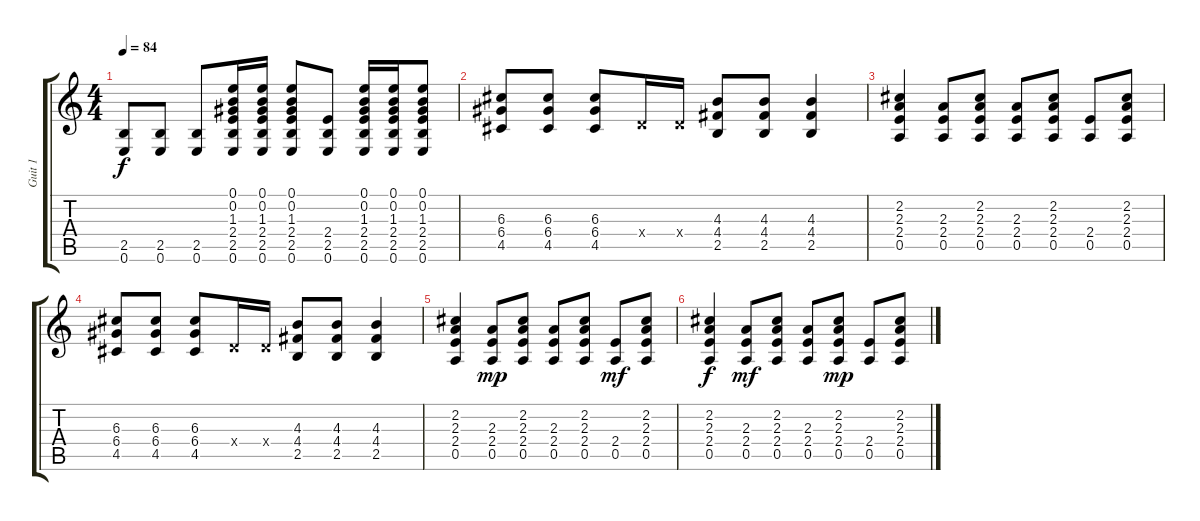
\track ("Guit 1" "Guit 1") {instrument acousticguitarnylon}
\staff {score tabs}
\tuning (E4 B3 G3 D3 A2 E2) {hide}
\ts (4 4)
\tempo 84
\clef g2
\ks c
(2.5 0.6).8{dy f} (2.5 0.6).8 (2.5 0.6).8 (0.1 0.2 1.3 2.4 2.5 0.6).16 (0.1 0.2 1.3 2.4 2.5 0.6).16 (0.1 0.2 1.3 2.4 2.5 0.6).8 (2.4 2.5 0.6).8 (0.1 0.2 1.3 2.4 2.5 0.6).16 (0.1 0.2 1.3 2.4 2.5 0.6).16 (0.1 0.2 1.3 2.4 2.5 0.6).8 |
(6.3 6.4 4.5).8 (6.3 6.4 4.5).8 (6.3 6.4 4.5).8 0.4{x}.16 0.4{x}.16 (4.3 4.4 2.5).8 (4.3 4.4 2.5).8 (4.3 4.4 2.5).4 |
(2.2 2.3 2.4 0.5).4 (2.3 2.4 0.5).8 (2.2 2.3 2.4 0.5).8 (2.3 2.4 0.5).8 (2.2 2.3 2.4 0.5).8 (2.4 0.5).8 (2.2 2.3 2.4 0.5).8 |
(6.3 6.4 4.5).8 (6.3 6.4 4.5).8 (6.3 6.4 4.5).8 0.4{x}.16 0.4{x}.16 (4.3 4.4 2.5).8 (4.3 4.4 2.5).8 (4.3 4.4 2.5).4 |
(2.2 2.3 2.4 0.5).4 (2.3 2.4 0.5).8{dy mp} (2.2 2.3 2.4 0.5).8 (2.3 2.4 0.5).8 (2.2 2.3 2.4 0.5).8 (2.4 0.5).8{dy mf} (2.2 2.3 2.4 0.5).8 |
(2.2 2.3 2.4 0.5).4{dy f} (2.3 2.4 0.5).8{dy mf} (2.2 2.3 2.4 0.5).8 (2.3 2.4 0.5).8 (2.2 2.3 2.4 0.5).8{dy mp} (2.4 0.5).8 (2.2 2.3 2.4 0.5).8
